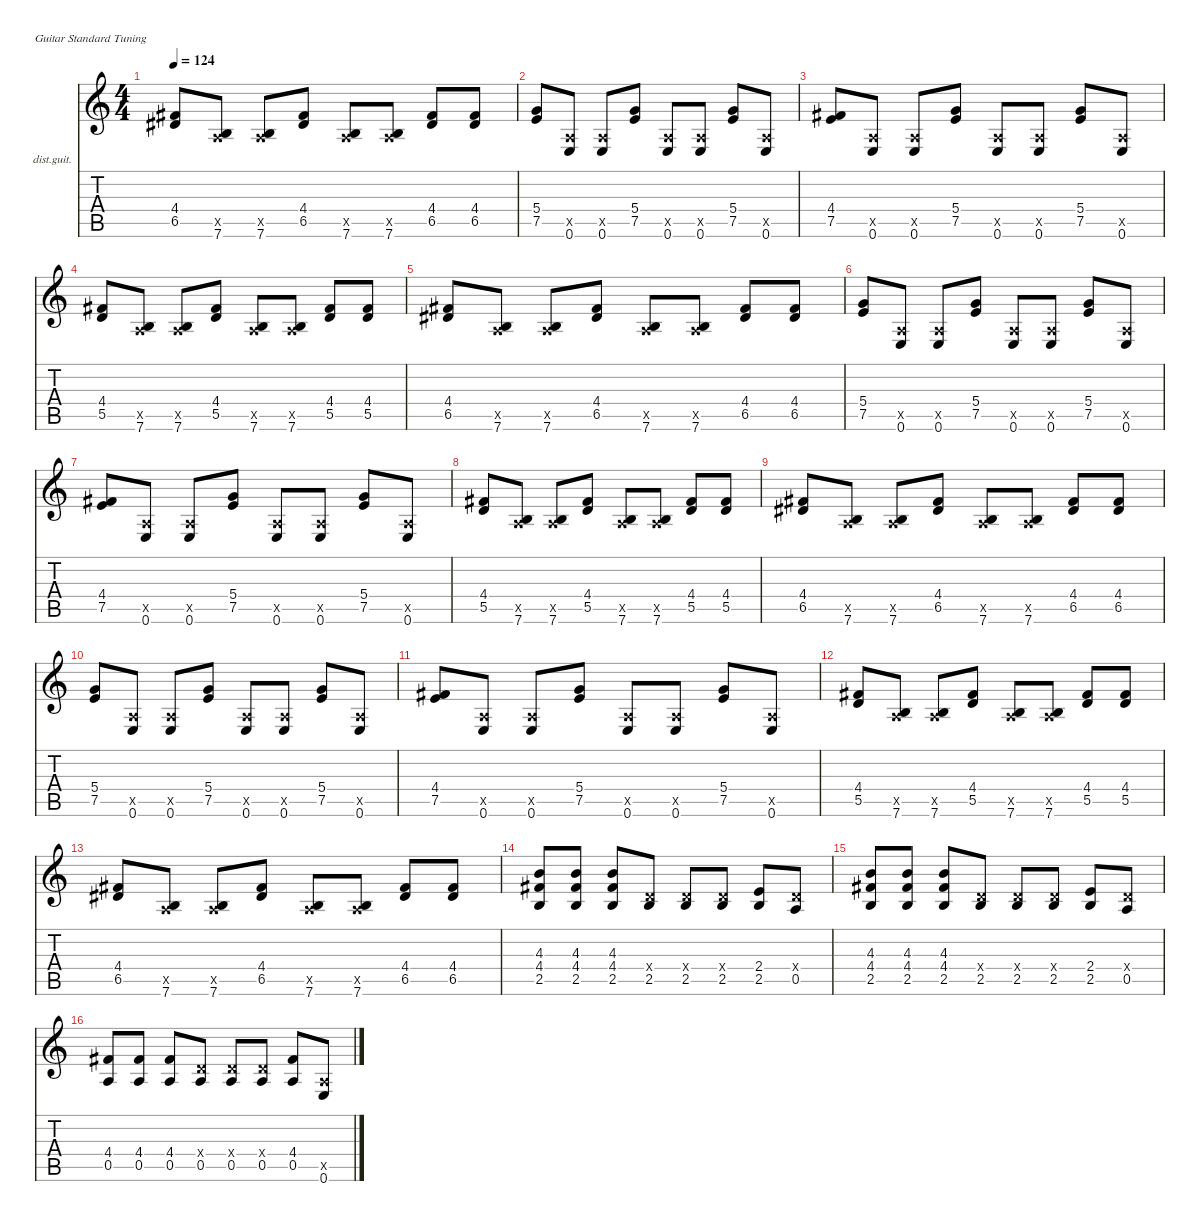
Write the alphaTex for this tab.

\defaultSystemsLayout 4
\hideDynamics
\bracketExtendMode nobrackets
\firstSystemTrackNameOrientation horizontal
\otherSystemsTrackNameOrientation horizontal
\track ("Rhythm Guitar 1" "dist.guit.") {instrument distortionguitar}
\staff {score tabs}
\tuning (E4 B3 G3 D3 A2 E2)
\ts (4 4)
\tempo 124
\clef g2
\ks c
(4.4{acc #} 6.5{acc #}).8{dy ff} (0.5{x} 7.6).8{dy f} (0.5{x} 7.6).8 (4.4{acc #} 6.5{acc #}).8{dy ff} (0.5{x} 7.6).8{dy f} (0.5{x} 7.6).8 (4.4{acc #} 6.5{acc #}).8{dy ff} (4.4{acc #} 6.5{acc #}).8 |
(5.4 7.5).8 (0.5{x} 0.6).8{dy f} (0.5{x} 0.6).8 (5.4 7.5).8{dy ff} (0.5{x} 0.6).8{dy f} (0.5{x} 0.6).8 (5.4 7.5).8{dy ff} (0.5{x} 0.6).8{dy f} |
(4.4{acc #} 7.5).8{dy ff} (0.5{x} 0.6).8{dy f} (0.5{x} 0.6).8 (5.4 7.5).8{dy ff} (0.5{x} 0.6).8{dy f} (0.5{x} 0.6).8 (5.4 7.5).8{dy ff} (0.5{x} 0.6).8{dy f} |
(4.4{acc #} 5.5).8{dy ff} (0.5{x} 7.6).8{dy f} (0.5{x} 7.6).8 (4.4{acc #} 5.5).8{dy ff} (0.5{x} 7.6).8{dy f} (0.5{x} 7.6).8 (4.4{acc #} 5.5).8{dy ff} (4.4{acc #} 5.5).8 |
(4.4{acc #} 6.5{acc #}).8 (0.5{x} 7.6).8{dy f} (0.5{x} 7.6).8 (4.4{acc #} 6.5{acc #}).8{dy ff} (0.5{x} 7.6).8{dy f} (0.5{x} 7.6).8 (4.4{acc #} 6.5{acc #}).8{dy ff} (4.4{acc #} 6.5{acc #}).8 |
(5.4 7.5).8 (0.5{x} 0.6).8{dy f} (0.5{x} 0.6).8 (5.4 7.5).8{dy ff} (0.5{x} 0.6).8{dy f} (0.5{x} 0.6).8 (5.4 7.5).8{dy ff} (0.5{x} 0.6).8{dy f} |
(4.4{acc #} 7.5).8{dy ff} (0.5{x} 0.6).8{dy f} (0.5{x} 0.6).8 (5.4 7.5).8{dy ff} (0.5{x} 0.6).8{dy f} (0.5{x} 0.6).8 (5.4 7.5).8{dy ff} (0.5{x} 0.6).8{dy f} |
(4.4{acc #} 5.5).8{dy ff} (0.5{x} 7.6).8{dy f} (0.5{x} 7.6).8 (4.4{acc #} 5.5).8{dy ff} (0.5{x} 7.6).8{dy f} (0.5{x} 7.6).8 (4.4{acc #} 5.5).8{dy ff} (4.4{acc #} 5.5).8 |
(4.4{acc #} 6.5{acc #}).8 (0.5{x} 7.6).8{dy f} (0.5{x} 7.6).8 (4.4{acc #} 6.5{acc #}).8{dy ff} (0.5{x} 7.6).8{dy f} (0.5{x} 7.6).8 (4.4{acc #} 6.5{acc #}).8{dy ff} (4.4{acc #} 6.5{acc #}).8 |
(5.4 7.5).8 (0.5{x} 0.6).8{dy f} (0.5{x} 0.6).8 (5.4 7.5).8{dy ff} (0.5{x} 0.6).8{dy f} (0.5{x} 0.6).8 (5.4 7.5).8{dy ff} (0.5{x} 0.6).8{dy f} |
(4.4{acc #} 7.5).8{dy ff} (0.5{x} 0.6).8{dy f} (0.5{x} 0.6).8 (5.4 7.5).8{dy ff} (0.5{x} 0.6).8{dy f} (0.5{x} 0.6).8 (5.4 7.5).8{dy ff} (0.5{x} 0.6).8{dy f} |
(4.4{acc #} 5.5).8{dy ff} (0.5{x} 7.6).8{dy f} (0.5{x} 7.6).8 (4.4{acc #} 5.5).8{dy ff} (0.5{x} 7.6).8{dy f} (0.5{x} 7.6).8 (4.4{acc #} 5.5).8{dy ff} (4.4{acc #} 5.5).8 |
(4.4{acc #} 6.5{acc #}).8 (0.5{x} 7.6).8{dy f} (0.5{x} 7.6).8 (4.4{acc #} 6.5{acc #}).8{dy ff} (0.5{x} 7.6).8{dy f} (0.5{x} 7.6).8 (4.4{acc #} 6.5{acc #}).8{dy ff} (4.4{acc #} 6.5{acc #}).8 |
(4.3 4.4{acc #} 2.5).8{dy f} (4.3 4.4{acc #} 2.5).8 (4.3 4.4{acc #} 2.5).8 (0.4{x} 2.5).8 (0.4{x} 2.5).8 (0.4{x} 2.5).8 (2.4 2.5).8 (0.4{x} 0.5).8 |
(4.3 4.4{acc #} 2.5).8 (4.3 4.4{acc #} 2.5).8 (4.3 4.4{acc #} 2.5).8 (0.4{x} 2.5).8 (0.4{x} 2.5).8 (0.4{x} 2.5).8 (2.4 2.5).8 (0.4{x} 0.5).8 |
(4.4{acc #} 0.5).8 (4.4{acc #} 0.5).8 (4.4{acc #} 0.5).8 (0.4{x} 0.5).8 (0.4{x} 0.5).8 (0.4{x} 0.5).8 (4.4{acc #} 0.5).8 (0.5{x} 0.6).8
